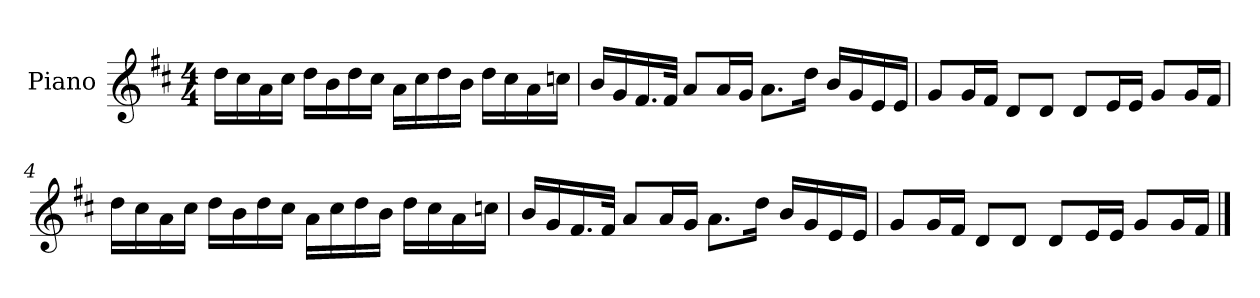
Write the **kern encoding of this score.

**kern
*part1
*staff1
*I"Piano
*I'P-no
*clefG2
*k[f#c#]
*M4/4
*MM90
=1
16dd\LL
16cc#\
16a\
16cc#\JJ
16dd\LL
16b\
16dd\
16cc#\JJ
16a\LL
16cc#\
16dd\
16b\JJ
16dd\LL
16cc#\
16a\
16ccn\JJ
=2
16b/LL
16g/
16.f#/
32f#/JJk
8a/L
16a/L
16g/JJ
8.a\L
16dd\Jk
16b/LL
16g/
16e/
16e/JJ
=3
8g/L
16g/L
16f#/JJ
8d/L
8d/J
8d/L
16e/L
16e/JJ
8g/L
16g/L
16f#/JJ
!!LO:LB:g=z
=4
16dd\LL
16cc#\
16a\
16cc#\JJ
16dd\LL
16b\
16dd\
16cc#\JJ
16a\LL
16cc#\
16dd\
16b\JJ
16dd\LL
16cc#\
16a\
16ccn\JJ
=5
16b/LL
16g/
16.f#/
32f#/JJk
8a/L
16a/L
16g/JJ
8.a\L
16dd\Jk
16b/LL
16g/
16e/
16e/JJ
=6
8g/L
16g/L
16f#/JJ
8d/L
8d/J
8d/L
16e/L
16e/JJ
8g/L
16g/L
16f#/JJ
==
*-
